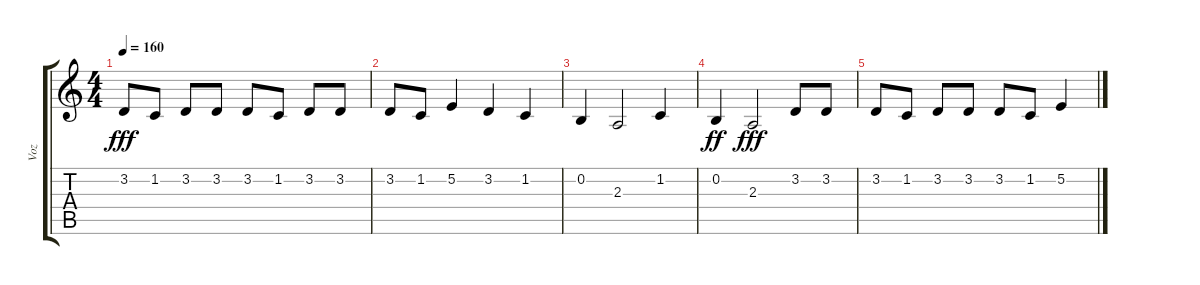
\track ("Voz" "Voz") {instrument choiraahs}
\staff {score tabs}
\tuning (E4 B3 G3 D3 A2 E2) {hide}
\ts (4 4)
\tempo 160
\clef g2
\ks c
3.2.8{dy fff} 1.2.8 3.2.8 3.2.8 3.2.8 1.2.8 3.2.8 3.2.8 |
3.2.8 1.2.8 5.2.4 3.2.4 1.2.4 |
0.2.4 2.3.2 1.2.4 |
0.2.4{dy ff} 2.3.2{dy fff} 3.2.8 3.2.8 |
3.2.8 1.2.8 3.2.8 3.2.8 3.2.8 1.2.8 5.2.4
